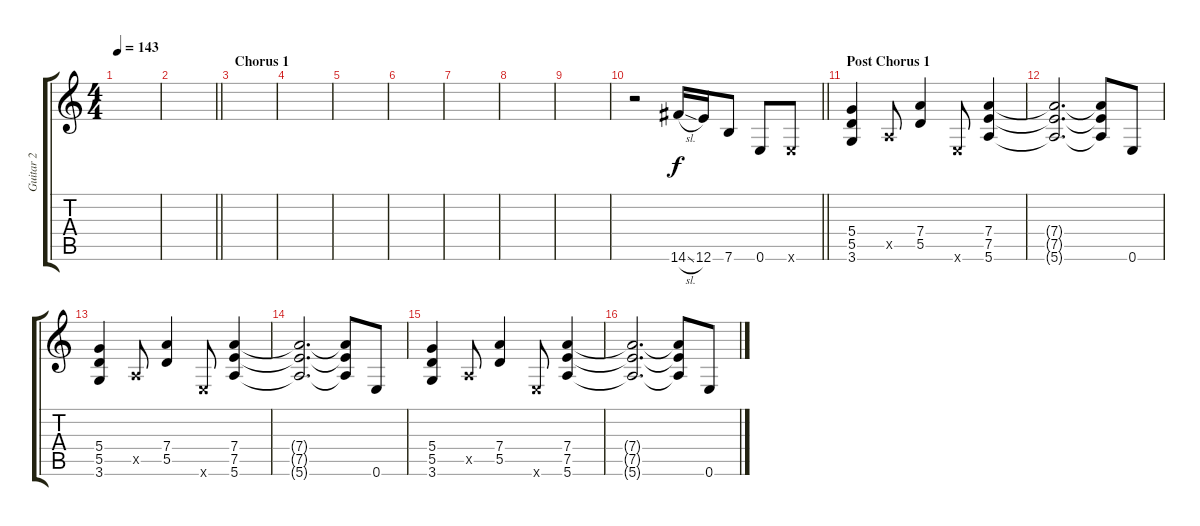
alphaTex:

\track ("Guitar 2" "Guitar 2") {instrument overdrivenguitar}
\staff {score tabs}
\tuning (E4 B3 G3 D3 A2 E2) {hide}
\ts (4 4)
\tempo 143
\clef g2
\ks c
|
\barLineRight lightlight
|
\section ("" "Chorus 1")
|
|
|
|
|
|
|
\barLineRight lightlight
r.2{balance 8} 14.6{sl}.16 12.6.16 7.6.8 0.6.8 0.6{x}.8 |
\section ("" "Post Chorus 1")
(5.4 5.5 3.6).4 0.5{x}.8 (7.4 5.5).4 0.6{x}.8 (7.4 7.5 5.6).4 |
(7.4{t} 7.5{t} 5.6{t}).2{d} (7.4{t} 7.5{t} 5.6{t}).8 0.6.8 |
(5.4 5.5 3.6).4 0.5{x}.8 (7.4 5.5).4 0.6{x}.8 (7.4 7.5 5.6).4 |
(7.4{t} 7.5{t} 5.6{t}).2{d} (7.4{t} 7.5{t} 5.6{t}).8 0.6.8 |
(5.4 5.5 3.6).4 0.5{x}.8 (7.4 5.5).4 0.6{x}.8 (7.4 7.5 5.6).4 |
(7.4{t} 7.5{t} 5.6{t}).2{d} (7.4{t} 7.5{t} 5.6{t}).8 0.6.8
